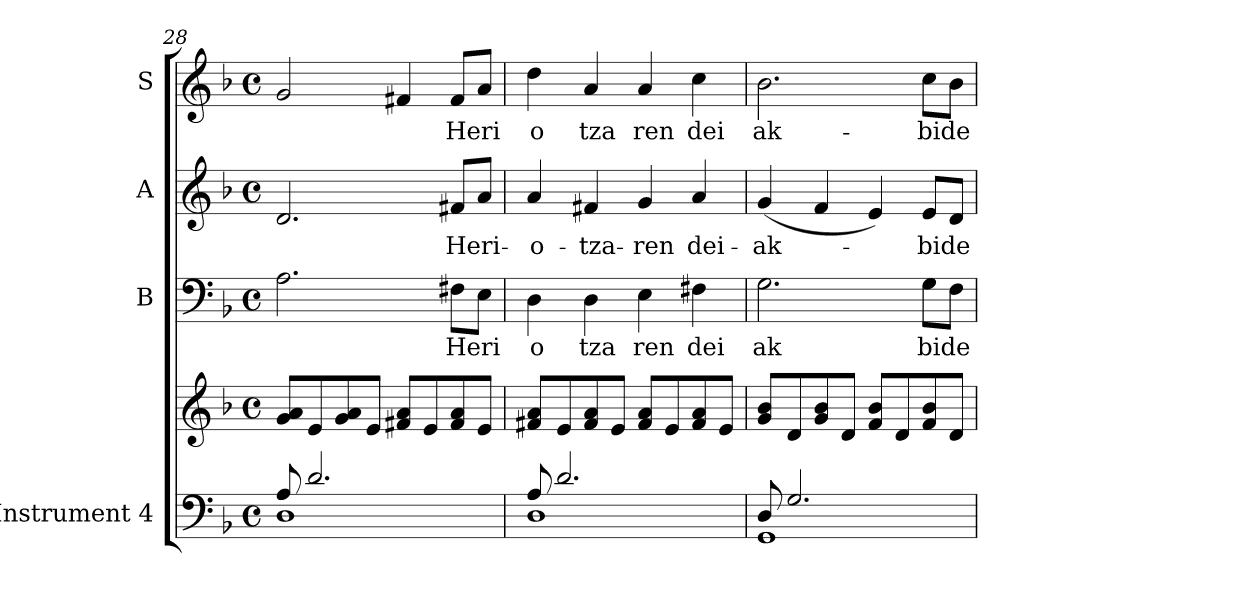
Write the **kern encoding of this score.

**kern	**kern	**kern	**text	**kern	**text	**kern	**text
*part4	*part4	*part3	*part3	*part2	*part2	*part1	*part1
*staff5	*staff4	*staff3	*staff3	*staff2	*staff2	*staff1	*staff1
*I"Instrument 4	*	*I"B	*	*I"A	*	*I"S	*
*clefF4	*clefG2	*clefF4	*	*clefG2	*	*clefG2	*
*k[b-]	*k[b-]	*k[b-]	*	*k[b-]	*	*k[b-]	*
*F:	*F:	*F:	*	*F:	*	*F:	*
*M4/4	*M4/4	*M4/4	*	*M4/4	*	*M4/4	*
*met(c)	*met(c)	*met(c)	*	*met(c)	*	*met(c)	*
=28	=28	=28	=28	=28	=28	=28	=28
*^	*	*	*	*	*	*	*
8A/	1D	8g/ 8a/L	2.A\	.	2.d/	.	2g/	.
2.d/	.	8e/	.	.	.	.	.	.
.	.	8g/ 8a/	.	.	.	.	.	.
.	.	8e/J	.	.	.	.	.	.
.	.	8a/ 8f#X/L	.	.	.	.	4f#X/	.
.	.	8e/	.	.	.	.	.	.
!	!	!	!	!LO:LY:b:cj	!	!LO:LY:b:cj	!	!LO:LY:b:cj
.	.	8a/ 8f#/	8F#X\L	Heri	8f#X/L	Heri-	8f#/L	Heri
8ryy	.	8e/J	8E\J	.	8a/J	.	8a/J	.
=29	=29	=29	=29	=29	=29	=29	=29	=29
!	!	!	!	!LO:LY:b:cj	!	!LO:LY:b:cj	!	!LO:LY:b:cj
8A/	1D	8f#X/ 8a/L	4D\	o	4a/	-o-	4dd\	o
2.d/	.	8e/	.	.	.	.	.	.
!	!	!	!	!LO:LY:b:cj	!	!LO:LY:b:cj	!	!LO:LY:b:cj
.	.	8a/ 8f#/	4D\	tza	4f#X/	-tza-	4a/	tza
.	.	8e/J	.	.	.	.	.	.
!	!	!	!	!LO:LY:b:cj	!	!LO:LY:b:cj	!	!LO:LY:b:cj
.	.	8a/ 8f#/L	4E\	ren	4g/	-ren	4a/	ren
.	.	8e/	.	.	.	.	.	.
!	!	!	!	!LO:LY:b:cj	!	!LO:LY:b:cj	!	!LO:LY:b:cj
.	.	8a/ 8f#/	4F#X\	dei	4a/	dei-	4cc\	dei
8ryy	.	8e/J	.	.	.	.	.	.
!!LO:PB:g=z
=30	=30	=30	=30	=30	=30	=30	=30	=30
!	!	!	!	!LO:LY:b:cj	!	!LO:LY:b	!	!LO:LY:b:cj
8D/	1GG	8g/ 8b-/L	2.G\	ak	(<4g/	-ak-	2.b-\	ak-
2.G/	.	8d/	.	.	.	.	.	.
.	.	8b-/ 8g/	.	.	4f/	.	.	.
.	.	8d/J	.	.	.	.	.	.
.	.	8b-/ 8f/L	.	.	4e/)	.	.	.
.	.	8d/	.	.	.	.	.	.
!	!	!	!	!LO:LY:b	!	!LO:LY:b	!	!LO:LY:b
.	.	8b-/ 8f/	8G\L	bide	8e/L	-bide-	8cc\L	-bide-
8ryy	.	8d/J	8F\J	.	8d/J	.	8b-\J	.
*v	*v	*	*	*	*	*	*	*
=	=	=	=	=	=	=	=
*-	*-	*-	*-	*-	*-	*-	*-
